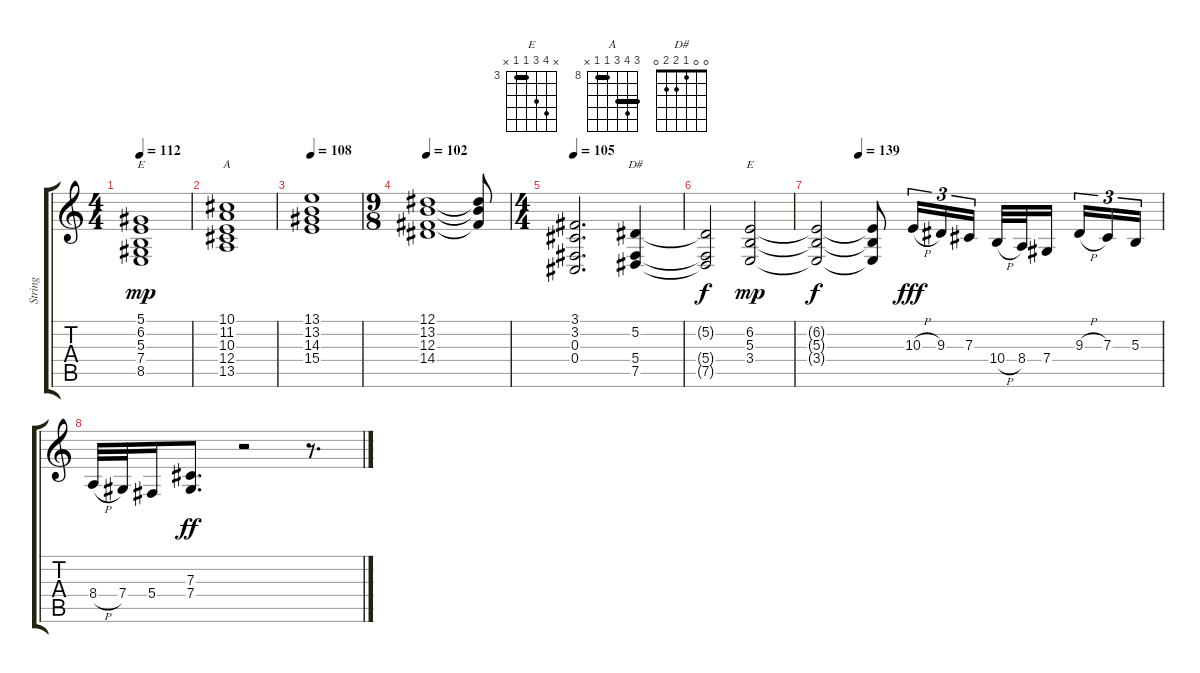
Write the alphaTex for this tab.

\track ("String" "String") {instrument stringensemble1}
\staff {score tabs}
\tuning (Eb4 Bb3 Gb3 Db3 Ab2 Eb2) {hide}
\chord ("E" 5 6 5 7 8 x) {firstfret 5 barre 5}
\chord ("A" 10 11 10 8 8 x) {firstfret 8 barre (8 10)}
\chord ("D#" 0 0 1 2 2 0)
\chord ("E" x 6 5 3 3 x) {firstfret 3 barre 3}
\ts (4 4)
\tempo 112
\clef g2
\ks c
(5.1 6.2 5.3 7.4 8.5).1{ch "E" dy mp} |
(10.1 11.2 10.3 12.4 13.5).1{ch "A"} |
\tempo 108
(13.1 13.2 14.3 15.4).1 |
\ts (9 8)
\tempo 102
(12.1 13.2 12.3 14.4).1 (12.1{t} 13.2{t} 12.3{t}).8 |
\ts (4 4)
\tempo 105
(3.1 3.2 0.3 0.4).2{d} (5.2 5.4 7.5).4{ch "D#"} |
(5.2{t} 5.4{t} 7.5{t}).2{dy f} (6.2 5.3 3.4).2{ch "E" dy mp} |
\tempo (139 0.125)
(6.2{t} 5.3{t} 3.4{t}).2{dy f} (6.2{t} 5.3{t} 3.4{t}).8 10.3{h}.16{tu (3 2) dy fff volume 10 instrument rockorgan} 9.3.16{tu (3 2)} 7.3.16{tu (3 2)} 10.4{h}.32 8.4.32 7.4.16{beam splitsecondary} 9.3{h}.16{tu (3 2)} 7.3.16{tu (3 2)} 5.3.16{tu (3 2)} |
8.4{h}.32 7.4.32 5.4.16 (7.3 7.4).8{d dy ff instrument churchorgan} r.2 r.8{d}
